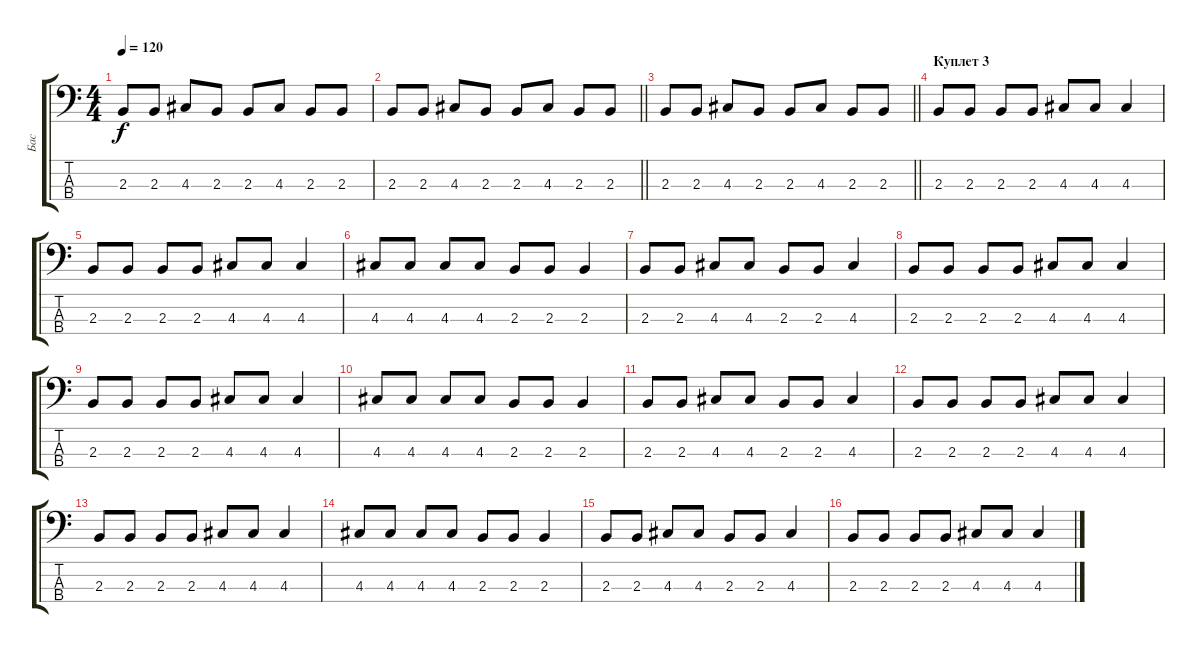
\track ("Бас" "Бас") {instrument electricbassfinger}
\staff {score tabs}
\tuning (G2 D2 A1 E1) {hide}
\ts (4 4)
\tempo 120
\clef f4
\ks c
2.3.8{dy f} 2.3.8 4.3.8 2.3.8 2.3.8 4.3.8 2.3.8 2.3.8 |
\barLineRight lightlight
2.3.8 2.3.8 4.3.8 2.3.8 2.3.8 4.3.8 2.3.8 2.3.8 |
\barLineRight lightlight
2.3.8 2.3.8 4.3.8 2.3.8 2.3.8 4.3.8 2.3.8 2.3.8 |
\section ("" "Куплет 3")
2.3.8 2.3.8 2.3.8 2.3.8 4.3.8 4.3.8 4.3.4 |
2.3.8 2.3.8 2.3.8 2.3.8 4.3.8 4.3.8 4.3.4 |
4.3.8 4.3.8 4.3.8 4.3.8 2.3.8 2.3.8 2.3.4 |
2.3.8 2.3.8 4.3.8 4.3.8 2.3.8 2.3.8 4.3.4 |
2.3.8 2.3.8 2.3.8 2.3.8 4.3.8 4.3.8 4.3.4 |
2.3.8 2.3.8 2.3.8 2.3.8 4.3.8 4.3.8 4.3.4 |
4.3.8 4.3.8 4.3.8 4.3.8 2.3.8 2.3.8 2.3.4 |
2.3.8 2.3.8 4.3.8 4.3.8 2.3.8 2.3.8 4.3.4 |
2.3.8 2.3.8 2.3.8 2.3.8 4.3.8 4.3.8 4.3.4 |
2.3.8 2.3.8 2.3.8 2.3.8 4.3.8 4.3.8 4.3.4 |
4.3.8 4.3.8 4.3.8 4.3.8 2.3.8 2.3.8 2.3.4 |
2.3.8 2.3.8 4.3.8 4.3.8 2.3.8 2.3.8 4.3.4 |
2.3.8 2.3.8 2.3.8 2.3.8 4.3.8 4.3.8 4.3.4
